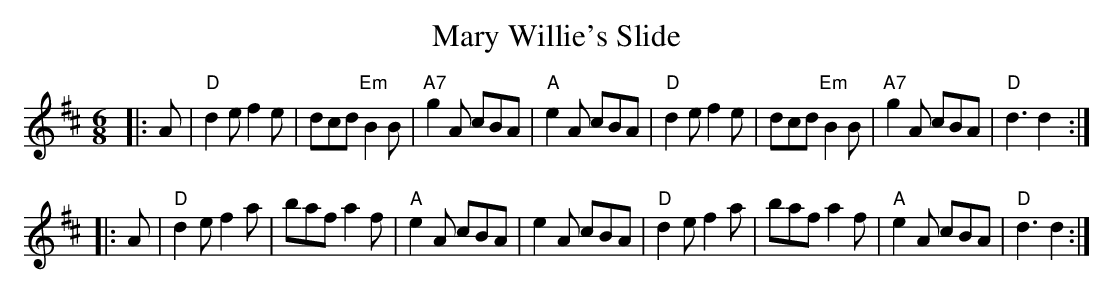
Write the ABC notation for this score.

X:1
T:Mary Willie's Slide
M:6/8
L:1/8
K:D
|: A | "D"d2 e f2 e | dcd "Em"B2 B | "A7"g2 A cBA | "A"e2 A cBA |\
"D"d2 e f2 e | dcd "Em"B2 B | "A7"g2 A cBA | "D"d3 d2 :|*
|: A | "D"d2 e f2 a | baf a2 f | "A"e2 A cBA | e2 A cBA |\
"D"d2 e f2 a | baf a2 f | "A"e2 A cBA | "D"d3 d2 :|
